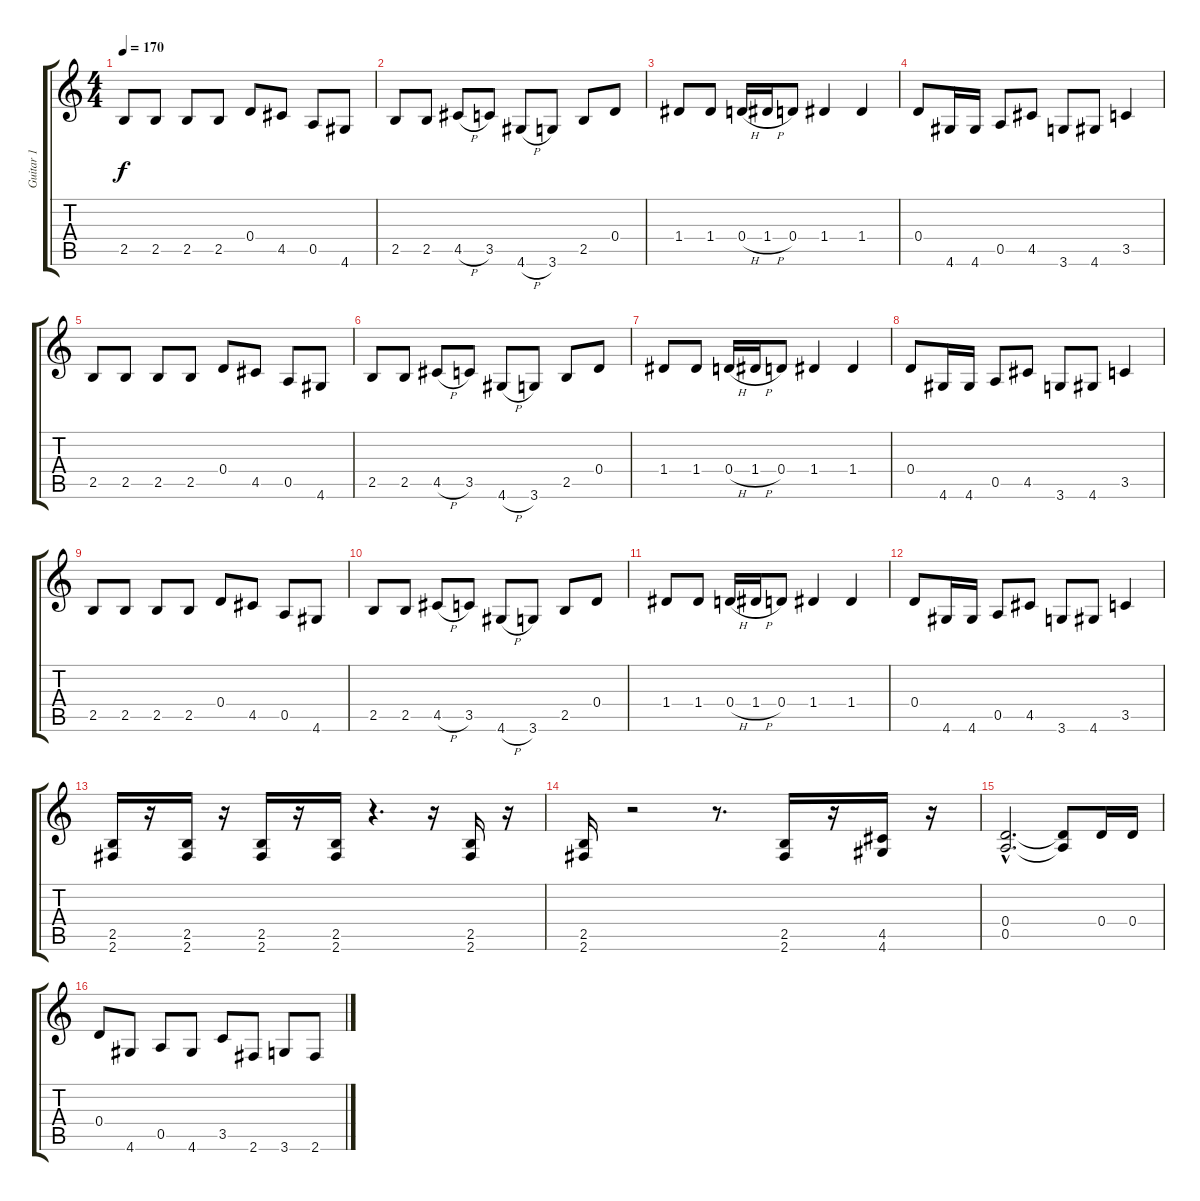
\track ("Guitar 1            " "Guitar 1  ") {instrument overdrivenguitar}
\staff {score tabs}
\tuning (E4 B3 G3 D3 A2 E2) {hide}
\ts (4 4)
\tempo 170
\clef g2
\ks c
2.5.8{dy f} 2.5.8 2.5.8 2.5.8 0.4.8 4.5.8 0.5.8 4.6.8 |
2.5.8 2.5.8 4.5{h}.8 3.5.8 4.6{h}.8 3.6.8 2.5.8 0.4.8 |
1.4.8 1.4.8 0.4{h}.16 1.4{h}.16 0.4.8 1.4.4 1.4.4 |
0.4.8 4.6.16 4.6.16 0.5.8 4.5.8 3.6.8 4.6.8 3.5.4 |
2.5.8 2.5.8 2.5.8 2.5.8 0.4.8 4.5.8 0.5.8 4.6.8 |
2.5.8 2.5.8 4.5{h}.8 3.5.8 4.6{h}.8 3.6.8 2.5.8 0.4.8 |
1.4.8 1.4.8 0.4{h}.16 1.4{h}.16 0.4.8 1.4.4 1.4.4 |
0.4.8 4.6.16 4.6.16 0.5.8 4.5.8 3.6.8 4.6.8 3.5.4 |
2.5.8 2.5.8 2.5.8 2.5.8 0.4.8 4.5.8 0.5.8 4.6.8 |
2.5.8 2.5.8 4.5{h}.8 3.5.8 4.6{h}.8 3.6.8 2.5.8 0.4.8 |
1.4.8 1.4.8 0.4{h}.16 1.4{h}.16 0.4.8 1.4.4 1.4.4 |
0.4.8 4.6.16 4.6.16 0.5.8 4.5.8 3.6.8 4.6.8 3.5.4 |
(2.5 2.6).16 r.16 (2.5 2.6).16 r.16 (2.5 2.6).16 r.16 (2.5 2.6).16 r.4{d} r.16 (2.5 2.6).16 r.16 |
(2.5 2.6).16 r.2 r.8{d} (2.5 2.6).16 r.16 (4.5 4.6).16 r.16 |
(0.4{hac} 0.5{hac}).2{d} (0.4{t} 0.5{t}).8 0.4.16 0.4.16 |
0.4.8 4.6.8 0.5.8 4.6.8 3.5.8 2.6.8 3.6.8 2.6.8
